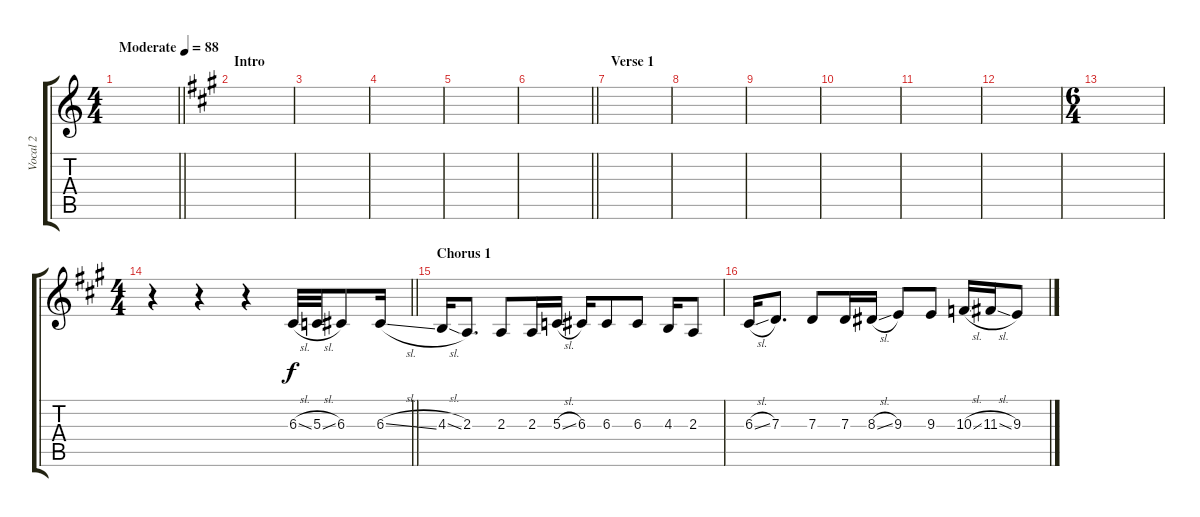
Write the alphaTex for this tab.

\track ("Vocal 2" "Vocal 2") {instrument clarinet}
\staff {score tabs}
\tuning (E4 B3 G3 D3 A2 E2) {hide}
\ts (4 4)
\tempo (88 "Moderate")
\clef g2
\barLineRight lightlight
\ks c
|
\section ("" "Intro")
\ks a
|
|
|
|
\barLineRight lightlight
|
\section ("" "Verse 1")
|
|
|
|
|
|
\ts (6 4)
|
\ts (4 4)
\barLineRight lightlight
r.4 r.4 r.4 6.3{sl}.32 5.3{sl}.32 6.3.8 6.3{sl}.16 |
\section ("" "Chorus 1")
4.3{sl}.16 2.3.8{d} 2.3.8 2.3.16 5.3{sl}.16 6.3.16 6.3.8 6.3.8 4.3.16 2.3.8 |
6.3{sl}.16 7.3.8{d} 7.3.8 7.3.16 8.3{sl}.16 9.3.8 9.3.8 10.3{sl}.16 11.3{sl}.16 9.3.8
